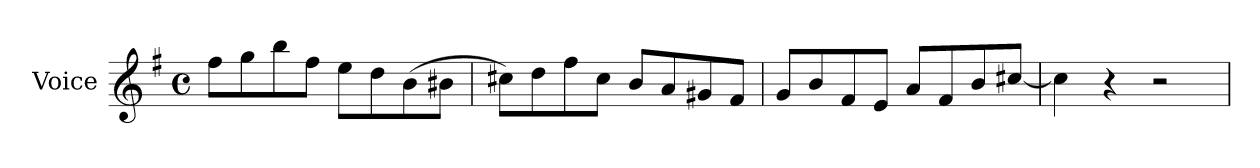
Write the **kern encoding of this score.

**kern
*part1
*staff1
*I"Voice
*I'Voice
*clefG2
*k[f#]
*M4/4
*met(c)
=1
8ff#\L
8gg\
8bb\
8ff#\J
8ee\L
8dd\
(>8b\
8b#X\J
=2
8cc#X\L)
8dd\
8ff#\
8cc#\J
8b/L
8a/
8g#X/
8f#/J
=3
8g/L
8b/
8f#/
8e/J
8a/L
8f#/
8b/
[>8cc#X/J
=4
4cc#\]
4r
2rcc
=
*-
